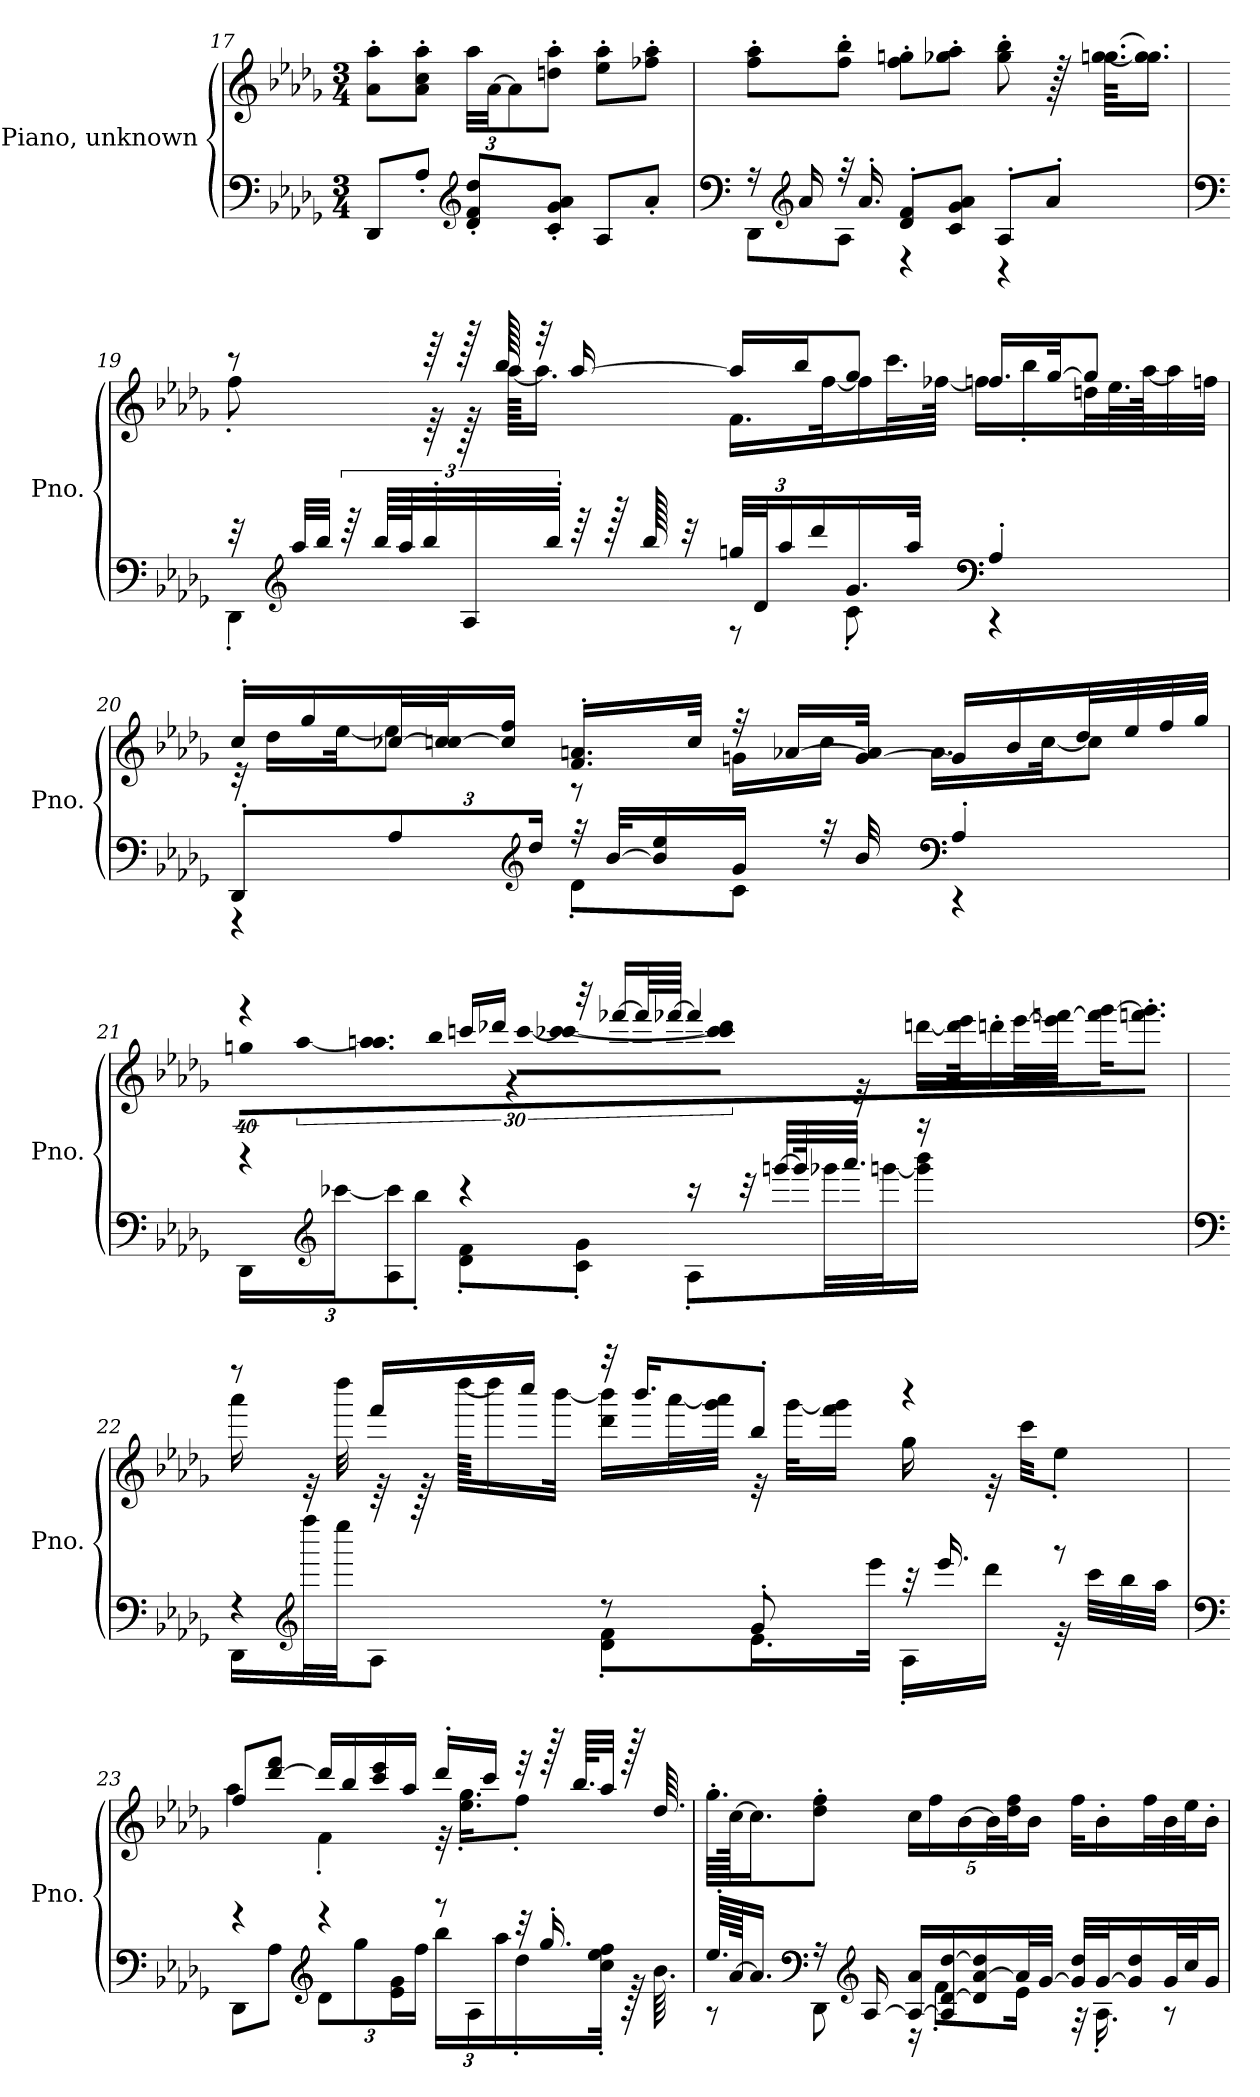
**kern	**kern
*part1	*part1
*staff2	*staff1
*I"Piano, unknown	*
*I'Pno.	*
*clefF4	*clefG2
*k[b-e-a-d-g-]	*k[b-e-a-d-g-]
*M3/4	*M3/4
=17	=17
8DD-/L	8a-\' 8aa-\'L
8A-'/J	8a-\' 8cc\' 8aa-\'J
*clefG2	*
*	*Xbrackettup
8d-/' 8f/' 8dd-/'L	48aa-\LLL
.	[48a-\JJ
.	12a-\]
8c/' 8g-/' 8a-/'J	8ddn\' 8aa-\'J
8A-/L	8ee-\' 8aa-\'L
8a-'/J	8ff-X\' 8aa-\'J
!!LO:LB:g=z
=18	=18
*clefF4	*
*^	*
16r	8DD-\L	8ff\' 8aa-\'L
*clefG2	*	*
16a-/	.	.
32r	8A-\J	8ff\' 8bb-\'J
16.a-'/	.	.
8d-/' 8f/'L	4r	8ff\' 8ggn\'L
8c/ 8g-/ 8a-/J	.	8gg-X\' 8aa-\'J
8A-'/L	4r	8gg-\' 8bb-\'
8a-'/J	.	128r
.	.	[64.gg-\ [64.ggn\KKLL
.	.	16.gg-\] 16.gg\]JJ
!!LO:PB:g=z
=19	=19	=19
*clefF4	*	*
*	*	*^
32r	4DD-'\	8r	8ff'\
*clefG2	*	*	*
32aa-/LLL	.	.	.
32bb-/JJJ	.	.	.
96r	.	.	.
96bb-/LLLL	.	.	.
96aa-/J	.	.	.
*Xbrackettup	*	*	*
48bb-'/	.	64r	64r
.	.	128r	128r
48A-/	.	.	.
.	.	128bb-/	[128aa-\KKKLL
.	.	32r	16.aa-\JJ]
48bb-'/JJJ	.	.	.
64r	.	[16aa-/	.
128r	.	.	.
128bb-/	.	.	.
32r	.	.	.
48ggn/LLL	8r	16aa-/LL]	16.f\LL
48d-/J	.	.	.
24aa-/	.	.	.
.	.	16bb-/J	.
24ddd-/	.	.	.
.	.	.	[32ff\K
16.g-/	8c'\	8gg-/J	16ff\]
.	.	.	32.ccc\L
32aa-/JJk	.	.	.
.	.	.	[64ff-X\JJJk
*clefF4	*	*	*
4A-'/	4r	16.ffn/LL	16ff-\LL]
.	.	.	16bb-'\
.	.	[32gg-/JK	.
.	.	8gg-/J]	32ddn\L
.	.	.	64.ee-\L
.	.	.	[128aa-\JK
.	.	.	32aa-\]
.	.	.	32ffn\JJJ
!!LO:LB:g=z	!!
=20	=20	=20	=20
8DD-'/L	4r	16cc'/LL	32r
.	.	.	16dd-\LL
.	.	16gg-/	.
.	.	.	[32ee-\JK
12A-/	.	[32cc-X/L	8ee-\J]
.	.	32cc-/] [32ccn/J	.
.	.	16cc/] 16ff/JJ	.
*clefG2	*	*	*
24dd-/Jk	.	.	.
32r	8d-'\L	16.f/' 16.an/'LL	8r
[32b-/KLL	.	.	.
16b-/] 16ee-/	.	.	.
.	.	32cc/JJk	.
16g-/JJ	8c\J	32r	16gn\LL
.	.	[16a-X/LL	.
32r	.	.	16cc\JJ
32b-/	.	[32g/ 32a-/]JJk	.
*clefF4	*	*	*
4A-'/	4r	16g/LL]	16.a-\LL
.	.	16b-/	.
.	.	.	[32cc\JK
.	.	32dd-/L	8cc\J]
.	.	32ee-/	.
.	.	32ff/	.
.	.	32gg-/JJJ	.
!!LO:LB:g=z	!!
=21	=21	=21	=21
*	*	*	*brackettup
!	!	!	!LO:N:vis=32
4r	24DD-\LL	4r	640%23ggn\LLL
!	!	!	!LO:N:vis=64
.	.	.	[960%17aa-\K
*clefG2	*	*	*
.	[24ccc-X\J	.	.
!	!	!	!LO:N:vis=32.
.	.	.	1920%103aa-\] 1920%103aan\
.	12A-\ 12ccc-\]	.	.
!	!	!	!LO:N:vis=32
.	.	.	640%23bb-\JJJ
!	!	!	!LO:N:vis=64
.	.	.	960%17r
!	!	!	!LO:N:vis=64
.	.	.	[960%17ccc\KLLL
.	12bb-'\J	.	.
!	!	!	!LO:N:vis=32
.	.	.	[640%23ccc-X\ 640%23ccc\_
!	!	!	!LO:N:vis=32
.	.	.	640%23ccc-\] 640%23ccc\] 640%23ddd-\JJJ
4r	8d-\' 8f\'L	16cccn/LL	.
.	.	.	32r
.	.	.	[16dddn\LL
.	.	16ddd-X/JJ	.
.	.	.	32ddd\] 32eee-\K
.	8c\' 8g-\'J	32r	.
.	.	.	16dddn'\
.	.	[16fff-X/LL	.
.	.	.	[32eee-\L
.	.	64fff-/LL]	.
.	.	.	32eee-\] [32fffn\JJJ
.	.	[64fff-X/JJJJ	.
16r	8A-'\L	4fff-/]	.
.	.	.	16fff\] [16ggg-\KL
32r	.	.	.
.	.	.	8.fffn\' 8.ggg-\]'J
[32gggn/LLL	.	.	.
64ggg/K]	32ggg-X\LL	.	.
32.aaa-/JJJ	.	.	.
.	[32gggn\J	.	.
16r	16ggg\] 16bbb-\JJ	.	.
1920ryy	1920ryy	1920ryy	.
!!LO:LB:g=z	!!
=22	=22	=22	=22
*clefF4	*	*	*
4r	16DD-\LL	8r	16aaa-\
*clefG2	*	*	*
.	32ffff\L	.	32r
.	32eeee-\JJ	.	32dddd-\
.	8A-\J	16fff/LL	64r
.	.	.	128r
.	.	.	[128dddd-\KKKLL
.	.	.	16dddd-\]
.	.	16cccc/JJ	.
.	.	.	[32bbb-\JJk
8r	8d-\' 8f\'L	32r	16ddd-\ 16bbb-\]LL
.	.	16.bbb-/KL	.
.	.	.	[32aaa-\L
.	.	.	32ggg-\ 32aaa-\]JJJ
8g-'/	16.e-\L	8bb-'/J	32r
.	.	.	[32ggg-\KLL
.	.	.	16fff\ 16ggg-\]JJ
.	32eee-\JJk	.	.
32r	16A-'\LL	4r	16gg-\
16.eee-/	.	.	.
.	16ddd-\JJ	.	32r
.	.	.	32ccc\KKL
8r	32r	.	8ee-'\J
.	32ccc\LLL	.	.
.	32bb-\	.	.
.	32aa-\JJJ	.	.
!!LO:LB:g=z	!!
=23	=23	=23	=23
*clefF4	*	*	*
4r	8DD-\L	8ff/L	4aa-\
.	8A-\J	[8ddd-/ 8fff/J	.
*clefG2	*	*	*
4r	12d-\L	16ddd-/LL]	4f'\
.	.	16bb-/	.
.	12gg-\	.	.
.	.	16ccc/ 16eee-/	.
.	24e-\ 24g-\L	.	.
.	.	16aa-/JJ	.
.	24ff\JJ	.	.
8r	24bb-\LL	16ddd-'/LL	32r
.	.	.	16.ee-\' 16.gg-\'KL
.	24A-\	.	.
.	.	16ccc/JJ	.
.	24aa-\	.	.
32r	16dd-'\	32r	8ff'\J
16.gg-'/	.	128r	.
.	.	64.bb-/KLLL	.
.	32cc\' 32ee-\' 32ff\'JJk	32aa-/JJJ	.
.	128r	128r	.
.	64.b-\	64.dd-/	.
*	*	*v	*v
!!LO:LB:g=z
=24	=24	=24
64.ee-'/LLLL	8r	64.gg-'\LLLL
[128a-/JJK	.	[128cc\JJK
16.a-/JJ]	.	16.cc\J]
*clefF4	*	*
16r	8DD-\	8dd-\' 8ff\'J
*clefG2	*	*
[16A-/	.	.
*	*	*Xbrackettup
16A-/_ 16a-/LL	16r	20cc\LL
.	.	20ff\
16A-/] [16d-/ [16dd-/	8f'\L	.
.	.	[20b-\
16d-/] [16a-/ 16dd-/]	.	.
.	.	40b-\L]
.	.	40dd-\ 40ff\J
32a-/L]	16e-\Jk	.
.	.	20b-\JJ
[32g-/JJJ	.	.
32g-/] 32dd-/LLL	32r	32ff\KLL
[32g-/J	16.A-'\	16b-'\
16g-/] 16dd-/	.	.
.	.	32ff\L
32g-/L	8r	32b-\
32cc/J	.	32ee-\J
16g-/JJ	.	16b-'\JJ
*v	*v	*
=	=
*-	*-
